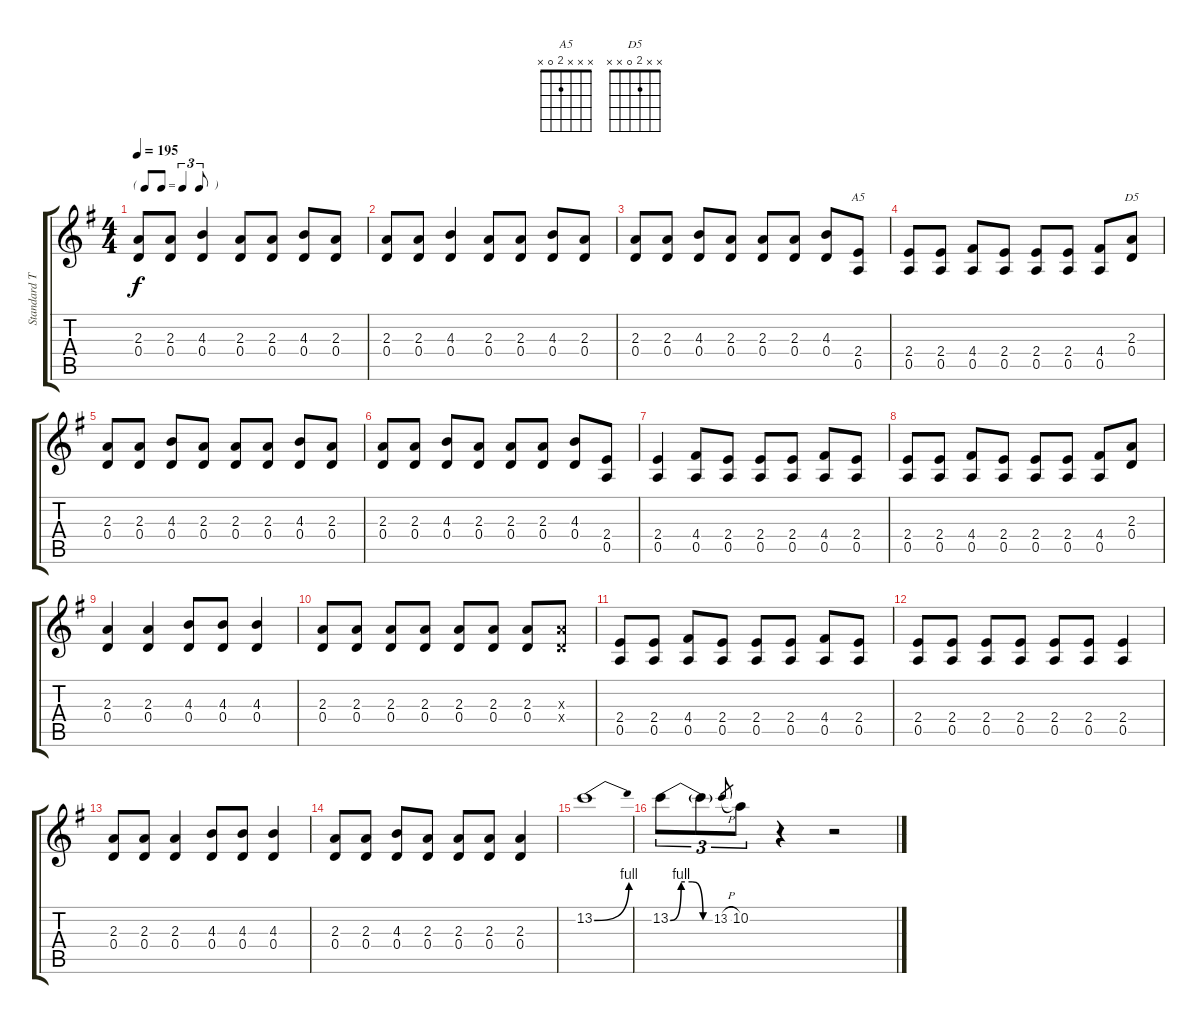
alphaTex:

\track ("Standard Tuning" "Standard T") {instrument electricguitarjazz}
\staff {score tabs}
\tuning (E4 B3 G3 D3 A2 E2) {hide}
\chord ("A5" x x x 2 0 x)
\chord ("D5" x x 2 0 x x)
\ts (4 4)
\tf triplet8th
\tempo 195
\clef g2
\ks g
(2.3 0.4).8{dy f} (2.3 0.4).8 (4.3 0.4).4 (2.3 0.4).8 (2.3 0.4).8 (4.3 0.4).8 (2.3 0.4).8 |
(2.3 0.4).8 (2.3 0.4).8 (4.3 0.4).4 (2.3 0.4).8 (2.3 0.4).8 (4.3 0.4).8 (2.3 0.4).8 |
(2.3 0.4).8 (2.3 0.4).8 (4.3 0.4).8 (2.3 0.4).8 (2.3 0.4).8 (2.3 0.4).8 (4.3 0.4).8 (2.4 0.5).8{ch "A5"} |
(2.4 0.5).8 (2.4 0.5).8 (4.4 0.5).8 (2.4 0.5).8 (2.4 0.5).8 (2.4 0.5).8 (4.4 0.5).8 (2.3 0.4).8{ch "D5"} |
(2.3 0.4).8 (2.3 0.4).8 (4.3 0.4).8 (2.3 0.4).8 (2.3 0.4).8 (2.3 0.4).8 (4.3 0.4).8 (2.3 0.4).8 |
(2.3 0.4).8 (2.3 0.4).8 (4.3 0.4).8 (2.3 0.4).8 (2.3 0.4).8 (2.3 0.4).8 (4.3 0.4).8 (2.4 0.5).8 |
(2.4 0.5).4 (4.4 0.5).8 (2.4 0.5).8 (2.4 0.5).8 (2.4 0.5).8 (4.4 0.5).8 (2.4 0.5).8 |
(2.4 0.5).8 (2.4 0.5).8 (4.4 0.5).8 (2.4 0.5).8 (2.4 0.5).8 (2.4 0.5).8 (4.4 0.5).8 (2.3 0.4).8 |
(2.3 0.4).4 (2.3 0.4).4 (4.3 0.4).8 (4.3 0.4).8 (4.3 0.4).4 |
(2.3 0.4).8 (2.3 0.4).8 (2.3 0.4).8 (2.3 0.4).8 (2.3 0.4).8 (2.3 0.4).8 (2.3 0.4).8 (2.3{x} 0.4{x}).8 |
(2.4 0.5).8 (2.4 0.5).8 (4.4 0.5).8 (2.4 0.5).8 (2.4 0.5).8 (2.4 0.5).8 (4.4 0.5).8 (2.4 0.5).8 |
(2.4 0.5).8 (2.4 0.5).8 (2.4 0.5).8 (2.4 0.5).8 (2.4 0.5).8 (2.4 0.5).8 (2.4 0.5).4 |
(2.3 0.4).8 (2.3 0.4).8 (2.3 0.4).4 (4.3 0.4).8 (4.3 0.4).8 (4.3 0.4).4 |
(2.3 0.4).8 (2.3 0.4).8 (4.3 0.4).8 (2.3 0.4).8 (2.3 0.4).8 (2.3 0.4).8 (2.3 0.4).4 |
13.2{be (bend 0 0 60 4)}.1 |
13.2{be (custom 0 0 15 4 30 4 45 0 60 0)}.8{tu (3 2)} 13.2{t}.8{tu (3 2)} 13.2{h}.8{gr} 10.2.8{tu (3 2)} r.4 r.2
